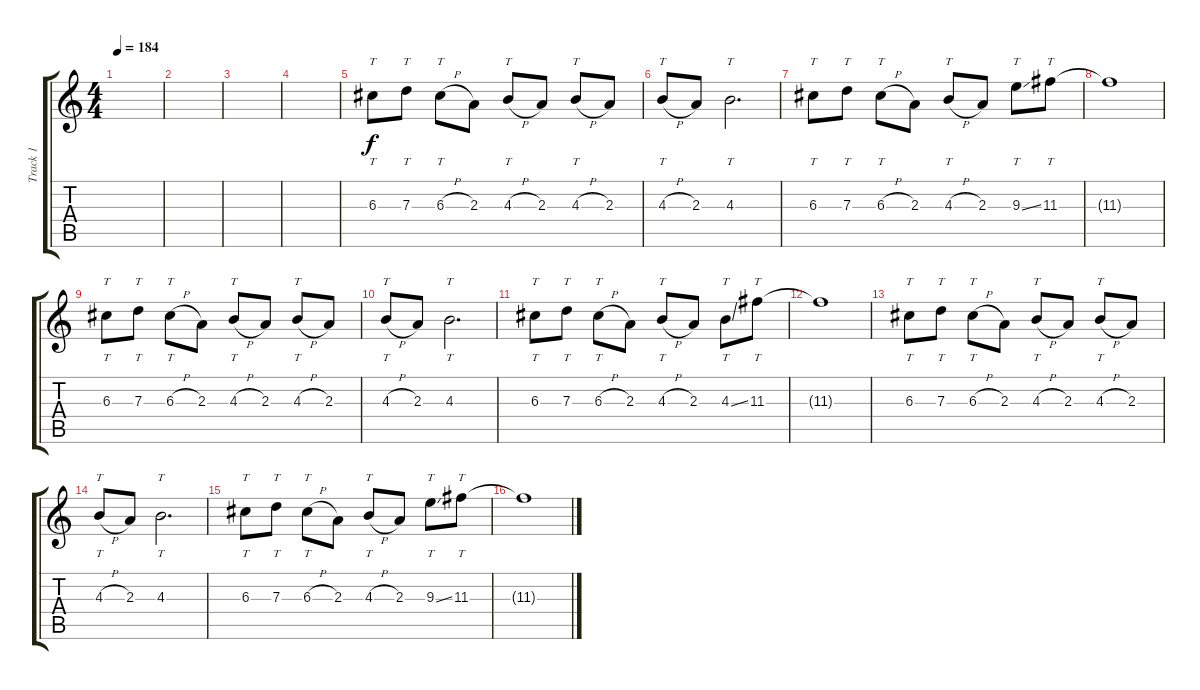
\track ("Track 1" "Track 1") {instrument electricguitarclean}
\staff {score tabs}
\tuning (E4 B3 G3 D3 A2 D2) {hide}
\ts (4 4)
\tempo 184
\clef g2
\ks c
|
|
|
|
6.3.8{tt} 7.3.8{tt} 6.3{h}.8{tt} 2.3.8 4.3{h}.8{tt} 2.3.8 4.3{h}.8{tt} 2.3.8 |
4.3{h}.8{tt} 2.3.8 4.3.2{tt d} |
6.3.8{tt} 7.3.8{tt} 6.3{h}.8{tt} 2.3.8 4.3{h}.8{tt} 2.3.8 9.3{ss}.8{tt} 11.3.8{tt} |
11.3{t}.1 |
6.3.8{tt} 7.3.8{tt} 6.3{h}.8{tt} 2.3.8 4.3{h}.8{tt} 2.3.8 4.3{h}.8{tt} 2.3.8 |
4.3{h}.8{tt} 2.3.8 4.3.2{tt d} |
6.3.8{tt} 7.3.8{tt} 6.3{h}.8{tt} 2.3.8 4.3{h}.8{tt} 2.3.8 4.3{ss}.8{tt} 11.3.8{tt} |
11.3{t}.1 |
6.3.8{tt} 7.3.8{tt} 6.3{h}.8{tt} 2.3.8 4.3{h}.8{tt} 2.3.8 4.3{h}.8{tt} 2.3.8 |
4.3{h}.8{tt} 2.3.8 4.3.2{tt d} |
6.3.8{tt} 7.3.8{tt} 6.3{h}.8{tt} 2.3.8 4.3{h}.8{tt} 2.3.8 9.3{ss}.8{tt} 11.3.8{tt} |
11.3{t}.1
